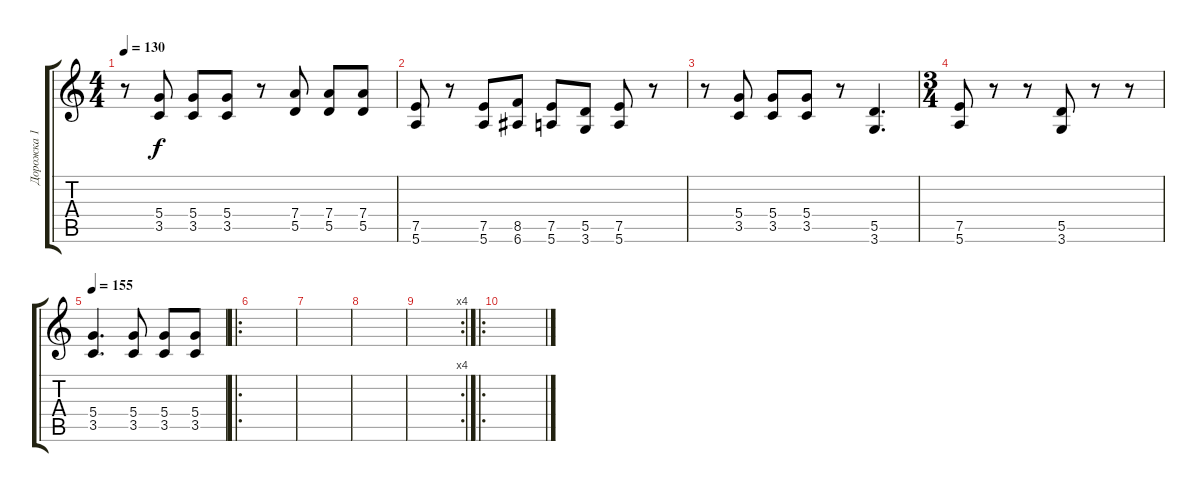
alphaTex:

\track ("Дорожка 1" "Дорожка 1") {instrument distortionguitar}
\staff {score tabs}
\tuning (E4 B3 G3 D3 A2 E2) {hide}
\ts (4 4)
\tempo 130
\clef g2
\ks c
r.8{dy f} (5.4 3.5).8 (5.4 3.5).8 (5.4 3.5).8 r.8 (7.4 5.5).8 (7.4 5.5).8 (7.4 5.5).8 |
(7.5 5.6).8 r.8 (7.5 5.6).8 (8.5 6.6).8 (7.5 5.6).8 (5.5 3.6).8 (7.5 5.6).8 r.8 |
r.8 (5.4 3.5).8 (5.4 3.5).8 (5.4 3.5).8 r.8 (5.5 3.6).4{d} |
\ts (3 4)
(7.5 5.6).8 r.8 r.8 (5.5 3.6).8 r.8 r.8 |
\tempo 155
(5.4 3.5).4{d} (5.4 3.5).8 (5.4 3.5).8 (5.4 3.5).8 |
\ro
|
|
|
\rc 4
|
\ro
